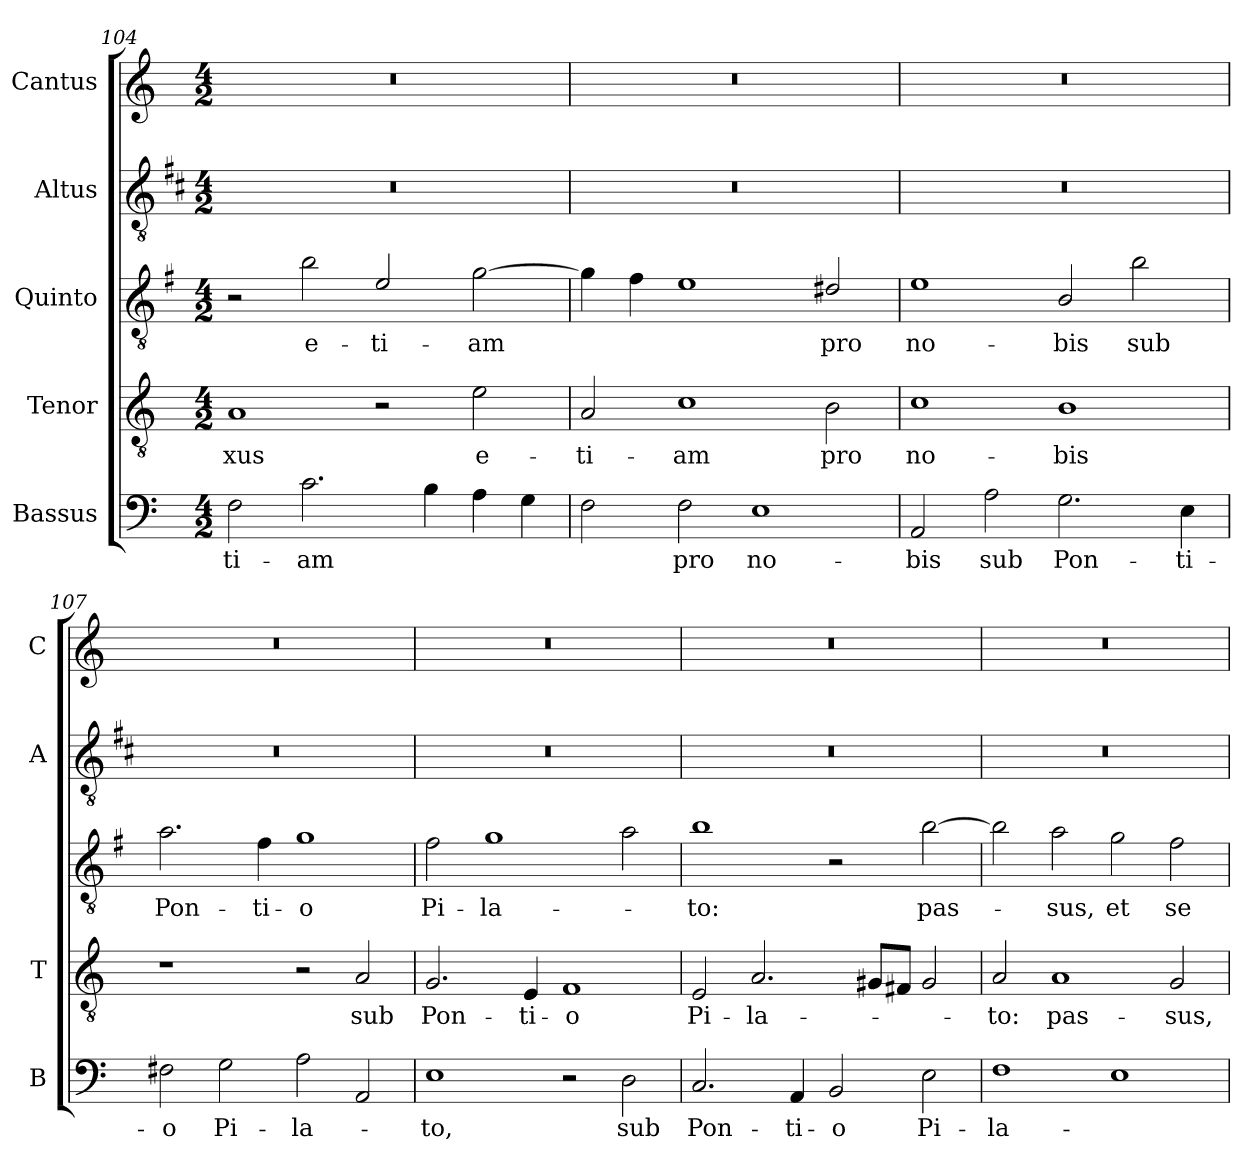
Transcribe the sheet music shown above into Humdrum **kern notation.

**kern	**text	**kern	**text	**kern	**text	**kern	**kern
*part5	*part5	*part4	*part4	*part3	*part3	*part2	*part1
*staff5	*staff5	*staff4	*staff4	*staff3	*staff3	*staff2	*staff1
*I"Bassus	*	*I"Tenor	*	*I"Quinto	*	*I"Altus	*I"Cantus
*I'B	*	*I'T	*	*	*	*I'A	*I'C
*clefF4	*	*clefGv2	*	*clefGv2	*	*clefGv2	*clefG2
*	*	*	*	*ITrd4c7	*	*ITrd1c2	*
*k[]	*	*k[]	*	*k[]	*	*k[]	*k[]
*C:	*	*C:	*	*C:	*	*C:	*C:
*M4/2	*	*M4/2	*	*M4/2	*	*M4/2	*M4/2
=104	=104	=104	=104	=104	=104	=104	=104
!	!LO:LY:b	!	!LO:LY:b	!	!	!	!
2F\	-ti-	1A	-xus	2r	.	0r	0r
!	!LO:LY:b	!	!	!	!LO:LY:b	!	!
2.c\	-am	.	.	2e\	e-	.	.
!	!	!	!	!	!LO:LY:b	!	!
.	.	2r	.	2A/	-ti-	.	.
4B\	.	.	.	.	.	.	.
!	!	!	!LO:LY:b	!	!LO:LY:b	!	!
4A\	.	2e\	e-	[2c\	-am	.	.
4G\	.	.	.	.	.	.	.
=105	=105	=105	=105	=105	=105	=105	=105
!	!	!	!LO:LY:b	!	!	!	!
2F\	.	2A/	-ti-	4c\]	.	0r	0r
.	.	.	.	4B\	.	.	.
!	!LO:LY:b	!	!LO:LY:b	!	!	!	!
2F\	pro	1c	-am	1A	.	.	.
!	!LO:LY:b	!	!	!	!	!	!
1E	no-	.	.	.	.	.	.
!	!	!	!LO:LY:b	!	!LO:LY:b	!	!
.	.	2B\	pro	2G#X/	pro	.	.
=106	=106	=106	=106	=106	=106	=106	=106
!	!LO:LY:b	!	!LO:LY:b	!	!LO:LY:b	!	!
2AA/	-bis	1c	no-	1A	no-	0r	0r
!	!LO:LY:b	!	!	!	!	!	!
2A\	sub	.	.	.	.	.	.
!	!LO:LY:b	!	!LO:LY:b	!	!LO:LY:b	!	!
2.G\	Pon-	1B	-bis	2E/	-bis	.	.
!	!	!	!	!	!LO:LY:b	!	!
.	.	.	.	2e\	sub	.	.
!	!LO:LY:b	!	!	!	!	!	!
4E\	-ti-	.	.	.	.	.	.
=107	=107	=107	=107	=107	=107	=107	=107
!	!LO:LY:b	!	!	!	!LO:LY:b	!	!
2F#X\	-o	1r	.	2.d\	Pon-	0r	0r
!	!LO:LY:b	!	!	!	!	!	!
2G\	Pi-	.	.	.	.	.	.
!	!	!	!	!	!LO:LY:b	!	!
.	.	.	.	4B\	-ti-	.	.
!	!LO:LY:b	!	!	!	!LO:LY:b	!	!
2A\	-la-	2r	.	1c	-o	.	.
!	!	!	!LO:LY:b	!	!	!	!
2AA/	.	2A/	sub	.	.	.	.
!!LO:PB:g=z
=108	=108	=108	=108	=108	=108	=108	=108
!	!LO:LY:b	!	!LO:LY:b	!	!LO:LY:b	!	!
1E	-to,	2.G/	Pon-	2B\	Pi-	0r	0r
!	!	!	!	!	!LO:LY:b	!	!
.	.	.	.	1c	-la-	.	.
!	!	!	!LO:LY:b	!	!	!	!
.	.	4E/	-ti-	.	.	.	.
!	!	!	!LO:LY:b	!	!	!	!
2r	.	1F	-o	.	.	.	.
!	!LO:LY:b	!	!	!	!	!	!
2D\	sub	.	.	2d\	.	.	.
=109	=109	=109	=109	=109	=109	=109	=109
!	!LO:LY:b	!	!LO:LY:b	!	!LO:LY:b	!	!
2.C/	Pon-	2E/	Pi-	1e	-to:	0r	0r
!	!	!	!LO:LY:b	!	!	!	!
.	.	2.A/	-la-	.	.	.	.
!	!LO:LY:b	!	!	!	!	!	!
4AA/	-ti-	.	.	.	.	.	.
!	!LO:LY:b	!	!	!	!	!	!
2BB/	-o	.	.	2r	.	.	.
.	.	8G#X/L	.	.	.	.	.
.	.	8F#X/J	.	.	.	.	.
!	!LO:LY:b	!	!	!	!LO:LY:b	!	!
2E\	Pi-	2G#/	.	[2e\	pas-	.	.
=110	=110	=110	=110	=110	=110	=110	=110
!	!LO:LY:b	!	!LO:LY:b	!	!	!	!
1F	-la-	2A/	-to:	2e\]	.	0r	0r
!	!	!	!LO:LY:b	!	!LO:LY:b	!	!
.	.	1A	pas-	2d\	-sus,	.	.
!	!	!	!	!	!LO:LY:b	!	!
1E	.	.	.	2c\	et	.	.
!	!	!	!LO:LY:b	!	!LO:LY:b	!	!
.	.	2G/	-sus,	2B\	se-	.	.
=	=	=	=	=	=	=	=
*-	*-	*-	*-	*-	*-	*-	*-
